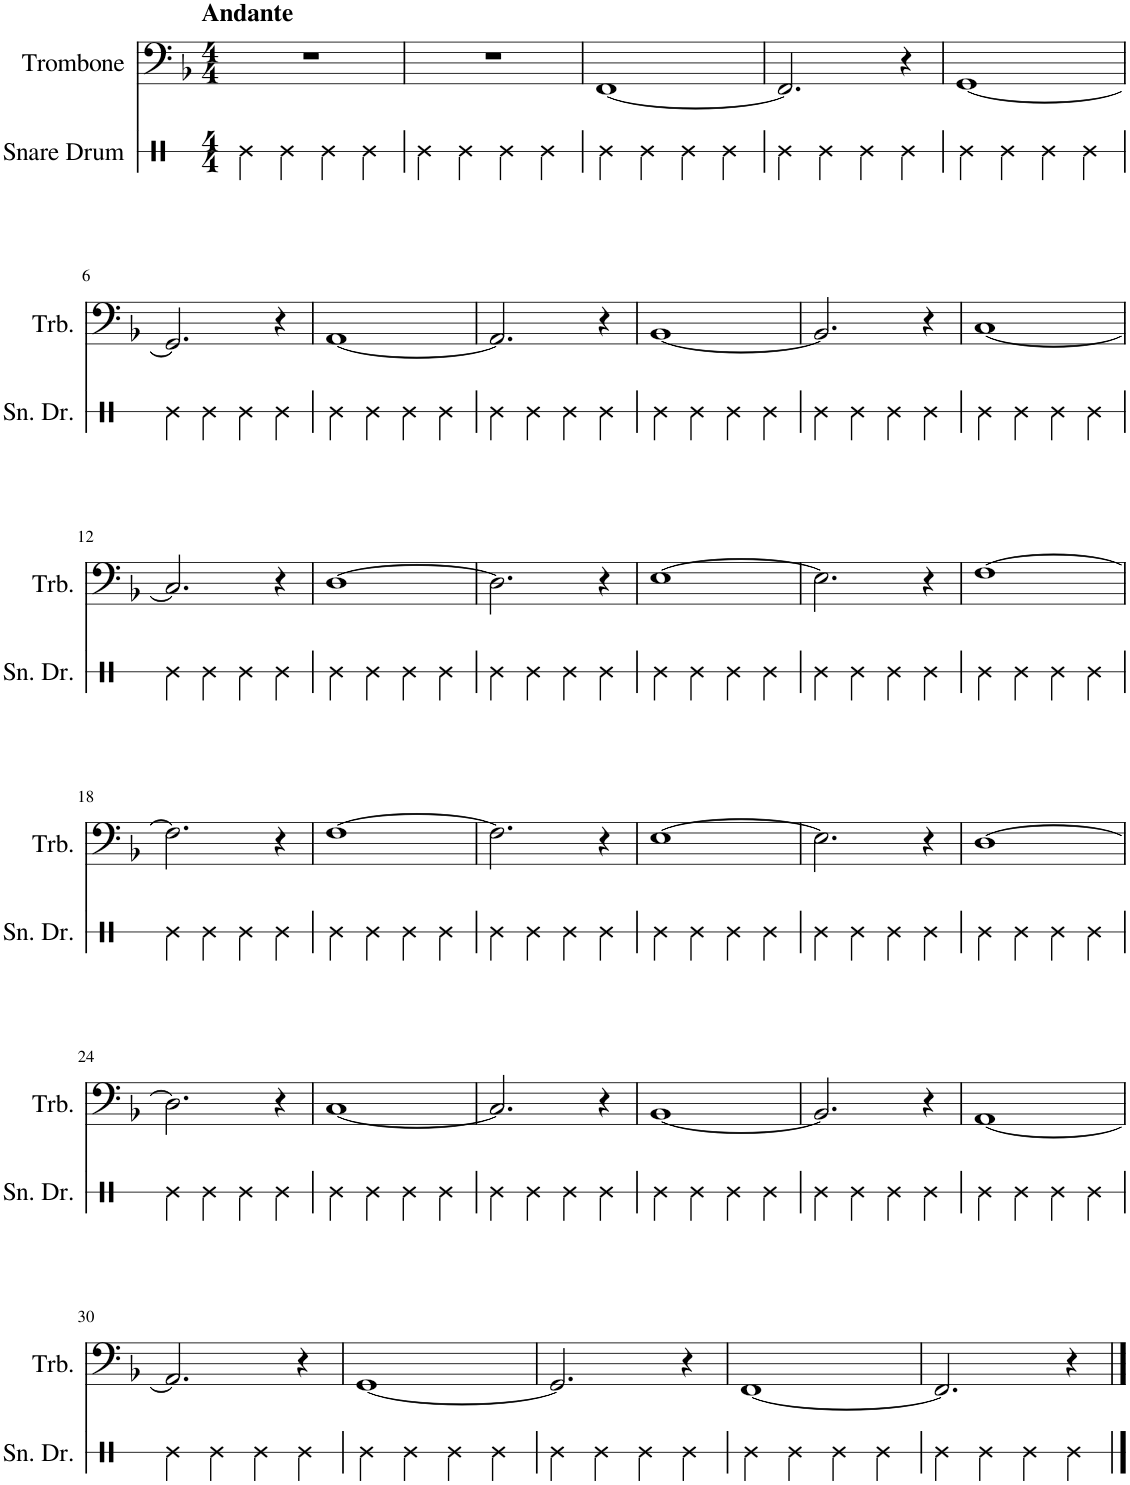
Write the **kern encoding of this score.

**kern	**kern
*part2	*part1
*staff2	*staff1
*I"Snare Drum	*I"Trombone
*I'Sn. Dr.	*I'Trb.
*stria1	*
*clefX	*clefF4
*k[]	*k[b-]
*M4/4	*M4/4
=1	=1
!	!LO:TX:a:B:t=Andante
4Re\	1r
4Re\	.
4Re\	.
4Re\	.
=2	=2
4Re\	1r
4Re\	.
4Re\	.
4Re\	.
=3	=3
4Re\	[1FF
4Re\	.
4Re\	.
4Re\	.
=4	=4
4Re\	2.FF/]
4Re\	.
4Re\	.
4Re\	4r
=5	=5
4Re\	[1GG
4Re\	.
4Re\	.
4Re\	.
!!LO:LB:g=z
=6	=6
4Re\	2.GG/]
4Re\	.
4Re\	.
4Re\	4r
=7	=7
4Re\	[1AA
4Re\	.
4Re\	.
4Re\	.
=8	=8
4Re\	2.AA/]
4Re\	.
4Re\	.
4Re\	4r
=9	=9
4Re\	[1BB-
4Re\	.
4Re\	.
4Re\	.
=10	=10
4Re\	2.BB-/]
4Re\	.
4Re\	.
4Re\	4r
=11	=11
4Re\	[1C
4Re\	.
4Re\	.
4Re\	.
!!LO:LB:g=z
=12	=12
4Re\	2.C/]
4Re\	.
4Re\	.
4Re\	4r
=13	=13
4Re\	[1D
4Re\	.
4Re\	.
4Re\	.
=14	=14
4Re\	2.D\]
4Re\	.
4Re\	.
4Re\	4r
=15	=15
4Re\	[1E
4Re\	.
4Re\	.
4Re\	.
=16	=16
4Re\	2.E\]
4Re\	.
4Re\	.
4Re\	4r
=17	=17
4Re\	[1F
4Re\	.
4Re\	.
4Re\	.
!!LO:LB:g=z
=18	=18
4Re\	2.F\]
4Re\	.
4Re\	.
4Re\	4r
=19	=19
4Re\	[1F
4Re\	.
4Re\	.
4Re\	.
=20	=20
4Re\	2.F\]
4Re\	.
4Re\	.
4Re\	4r
=21	=21
4Re\	[1E
4Re\	.
4Re\	.
4Re\	.
=22	=22
4Re\	2.E\]
4Re\	.
4Re\	.
4Re\	4r
=23	=23
4Re\	[1D
4Re\	.
4Re\	.
4Re\	.
!!LO:LB:g=z
=24	=24
4Re\	2.D\]
4Re\	.
4Re\	.
4Re\	4r
=25	=25
4Re\	[1C
4Re\	.
4Re\	.
4Re\	.
=26	=26
4Re\	2.C/]
4Re\	.
4Re\	.
4Re\	4r
=27	=27
4Re\	[1BB-
4Re\	.
4Re\	.
4Re\	.
=28	=28
4Re\	2.BB-/]
4Re\	.
4Re\	.
4Re\	4r
=29	=29
4Re\	[1AA
4Re\	.
4Re\	.
4Re\	.
!!LO:LB:g=z
=30	=30
4Re\	2.AA/]
4Re\	.
4Re\	.
4Re\	4r
=31	=31
4Re\	[1GG
4Re\	.
4Re\	.
4Re\	.
=32	=32
4Re\	2.GG/]
4Re\	.
4Re\	.
4Re\	4r
=33	=33
4Re\	[1FF
4Re\	.
4Re\	.
4Re\	.
=34	=34
4Re\	2.FF/]
4Re\	.
4Re\	.
4Re\	4r
==	==
*-	*-
